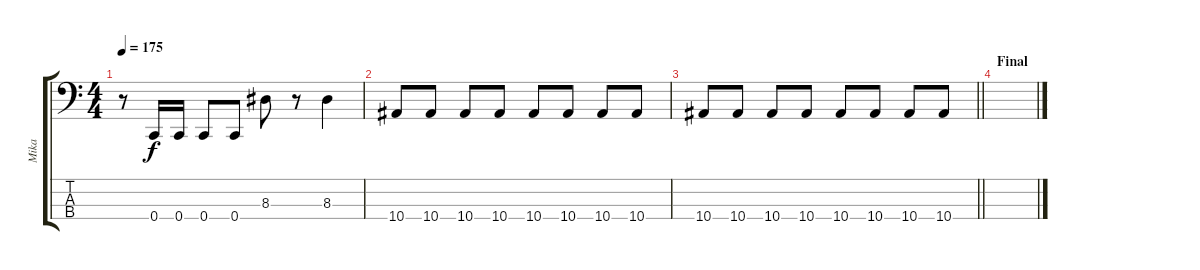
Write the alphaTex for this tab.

\track ("Mika" "Mika") {instrument electricbasspick}
\staff {score tabs}
\tuning (F2 C2 G1 C1) {hide}
\ts (4 4)
\tempo 175
\clef f4
\ks c
r.8{dy f} 0.4.16 0.4.16 0.4.8 0.4.8 8.3.8 r.8 8.3.4 |
10.4.8 10.4.8 10.4.8 10.4.8 10.4.8 10.4.8 10.4.8 10.4.8 |
\barLineRight lightlight
10.4.8 10.4.8 10.4.8 10.4.8 10.4.8 10.4.8 10.4.8 10.4.8 |
\section ("" "Final")
